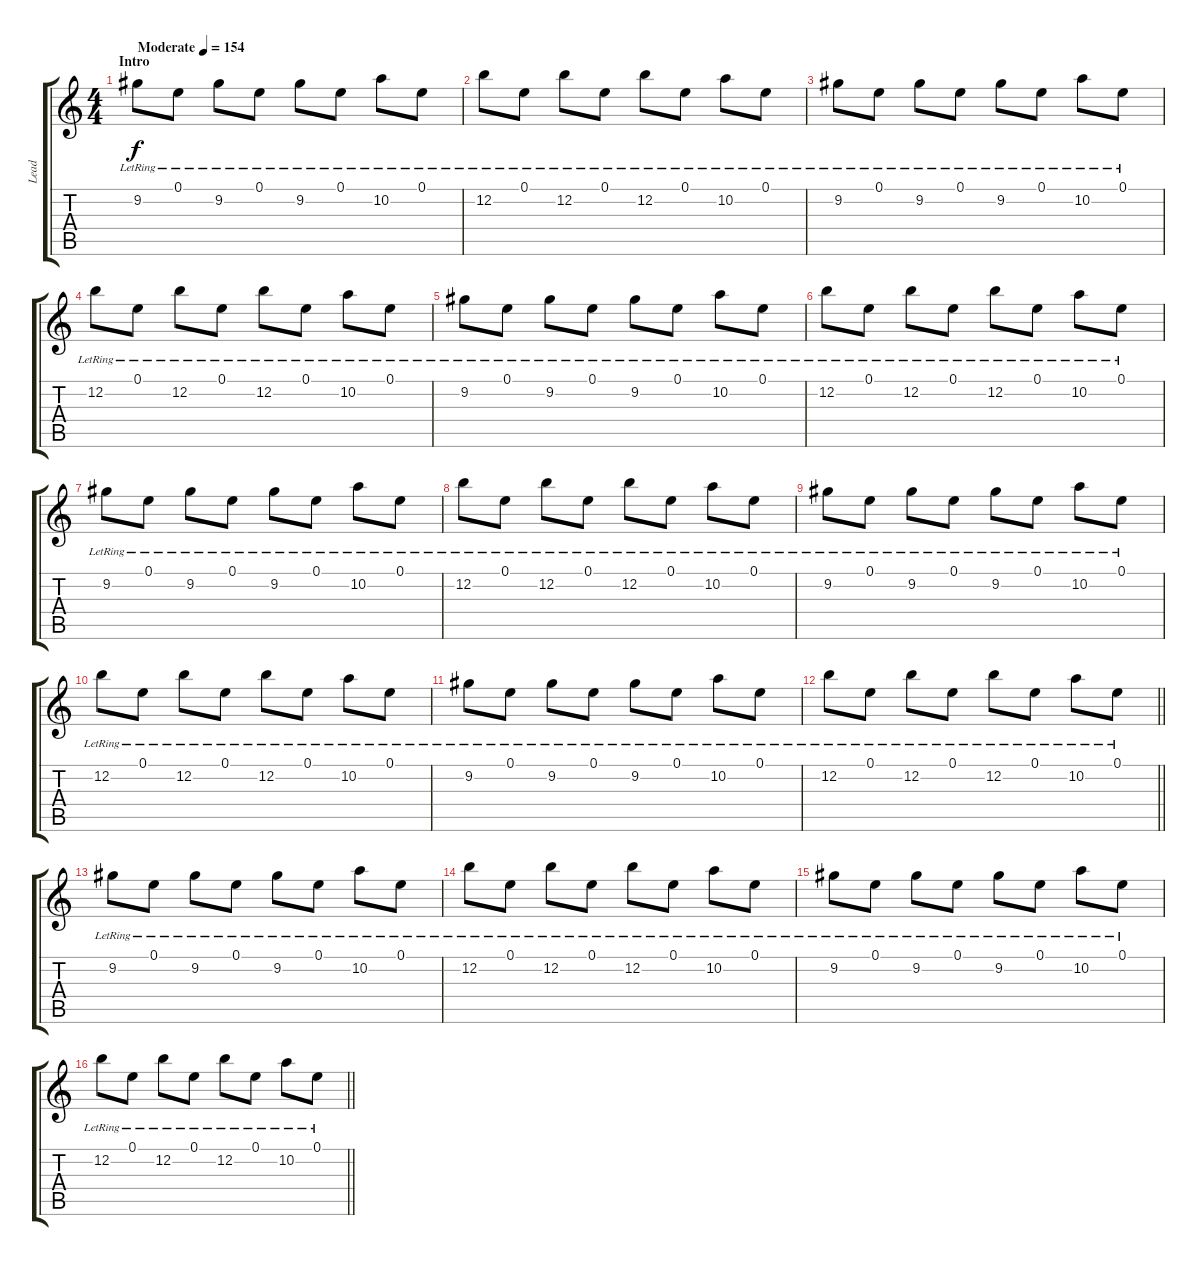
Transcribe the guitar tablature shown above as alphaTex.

\track ("Lead" "Lead") {instrument electricguitarclean}
\staff {score tabs}
\tuning (E4 B3 G3 D3 A2 E2) {hide}
\ts (4 4)
\section ("" "Intro")
\tempo (154 "Moderate")
\clef g2
\ks c
9.2{lr}.8{dy f instrument electricguitarclean} 0.1{lr}.8 9.2{lr}.8 0.1{lr}.8 9.2{lr}.8 0.1{lr}.8 10.2{lr}.8 0.1{lr}.8 |
12.2{lr}.8 0.1{lr}.8 12.2{lr}.8 0.1{lr}.8 12.2{lr}.8 0.1{lr}.8 10.2{lr}.8 0.1{lr}.8 |
9.2{lr}.8 0.1{lr}.8 9.2{lr}.8 0.1{lr}.8 9.2{lr}.8 0.1{lr}.8 10.2{lr}.8 0.1{lr}.8 |
12.2{lr}.8 0.1{lr}.8 12.2{lr}.8 0.1{lr}.8 12.2{lr}.8 0.1{lr}.8 10.2{lr}.8 0.1{lr}.8 |
9.2{lr}.8 0.1{lr}.8 9.2{lr}.8 0.1{lr}.8 9.2{lr}.8 0.1{lr}.8 10.2{lr}.8 0.1{lr}.8 |
12.2{lr}.8 0.1{lr}.8 12.2{lr}.8 0.1{lr}.8 12.2{lr}.8 0.1{lr}.8 10.2{lr}.8 0.1{lr}.8 |
9.2{lr}.8 0.1{lr}.8 9.2{lr}.8 0.1{lr}.8 9.2{lr}.8 0.1{lr}.8 10.2{lr}.8 0.1{lr}.8 |
12.2{lr}.8 0.1{lr}.8 12.2{lr}.8 0.1{lr}.8 12.2{lr}.8 0.1{lr}.8 10.2{lr}.8 0.1{lr}.8 |
9.2{lr}.8 0.1{lr}.8 9.2{lr}.8 0.1{lr}.8 9.2{lr}.8 0.1{lr}.8 10.2{lr}.8 0.1{lr}.8 |
12.2{lr}.8 0.1{lr}.8 12.2{lr}.8 0.1{lr}.8 12.2{lr}.8 0.1{lr}.8 10.2{lr}.8 0.1{lr}.8 |
9.2{lr}.8 0.1{lr}.8 9.2{lr}.8 0.1{lr}.8 9.2{lr}.8 0.1{lr}.8 10.2{lr}.8 0.1{lr}.8 |
\barLineRight lightlight
12.2{lr}.8 0.1{lr}.8 12.2{lr}.8 0.1{lr}.8 12.2{lr}.8 0.1{lr}.8 10.2{lr}.8 0.1{lr}.8 |
9.2{lr}.8 0.1{lr}.8 9.2{lr}.8 0.1{lr}.8 9.2{lr}.8 0.1{lr}.8 10.2{lr}.8 0.1{lr}.8 |
12.2{lr}.8 0.1{lr}.8 12.2{lr}.8 0.1{lr}.8 12.2{lr}.8 0.1{lr}.8 10.2{lr}.8 0.1{lr}.8 |
9.2{lr}.8 0.1{lr}.8 9.2{lr}.8 0.1{lr}.8 9.2{lr}.8 0.1{lr}.8 10.2{lr}.8 0.1{lr}.8 |
\barLineRight lightlight
12.2{lr}.8 0.1{lr}.8 12.2{lr}.8 0.1{lr}.8 12.2{lr}.8 0.1{lr}.8 10.2{lr}.8 0.1{lr}.8
